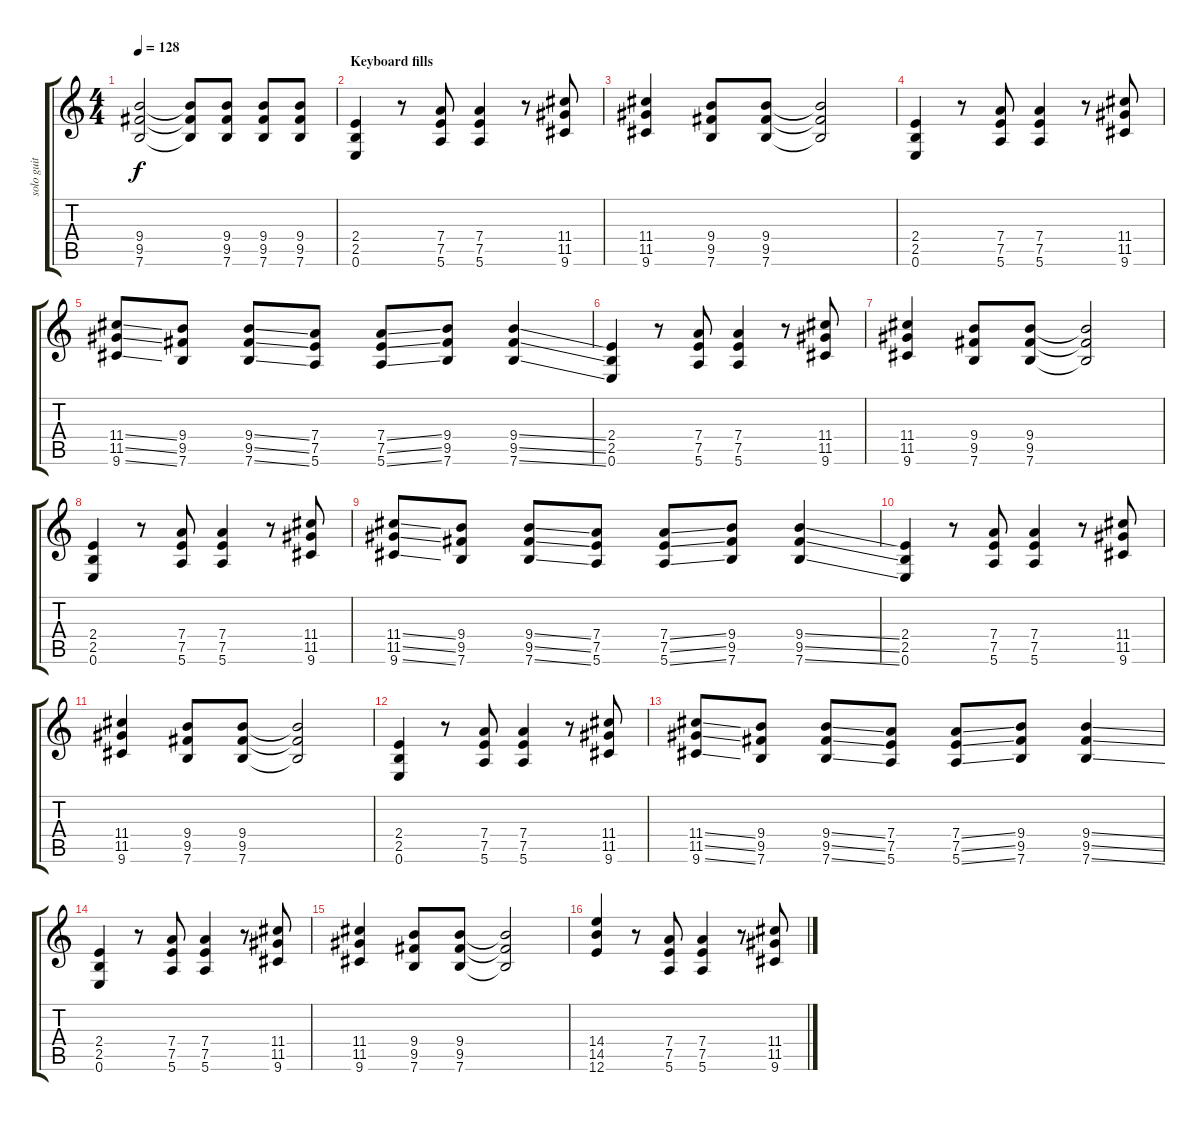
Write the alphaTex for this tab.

\track ("solo guit 2" "solo guit ") {instrument distortionguitar}
\staff {score tabs}
\tuning (E4 B3 G3 D3 A2 E2) {hide}
\ts (4 4)
\tempo 128
\clef g2
\ks c
(9.4{t} 9.5{t} 7.6{t}).2{dy f} (9.4{t} 9.5{t} 7.6{t}).8 (9.4 9.5 7.6).8 (9.4 9.5 7.6).8 (9.4 9.5 7.6).8 |
\section ("" "Keyboard fills")
(2.4 2.5 0.6).4 r.8 (7.4 7.5 5.6).8 (7.4 7.5 5.6).4 r.8 (11.4 11.5 9.6).8 |
(11.4 11.5 9.6).4 (9.4 9.5 7.6).8 (9.4 9.5 7.6).8 (9.4{t} 9.5{t} 7.6{t}).2 |
(2.4 2.5 0.6).4 r.8 (7.4 7.5 5.6).8 (7.4 7.5 5.6).4 r.8 (11.4 11.5 9.6).8 |
(11.4{ss} 11.5{ss} 9.6{ss}).8 (9.4 9.5 7.6).8 (9.4{ss} 9.5{ss} 7.6{ss}).8 (7.4 7.5 5.6).8 (7.4{ss} 7.5{ss} 5.6{ss}).8 (9.4 9.5 7.6).8 (9.4{ss} 9.5{ss} 7.6{ss}).4 |
(2.4 2.5 0.6).4 r.8 (7.4 7.5 5.6).8 (7.4 7.5 5.6).4 r.8 (11.4 11.5 9.6).8 |
(11.4 11.5 9.6).4 (9.4 9.5 7.6).8 (9.4 9.5 7.6).8 (9.4{t} 9.5{t} 7.6{t}).2 |
(2.4 2.5 0.6).4 r.8 (7.4 7.5 5.6).8 (7.4 7.5 5.6).4 r.8 (11.4 11.5 9.6).8 |
(11.4{ss} 11.5{ss} 9.6{ss}).8 (9.4 9.5 7.6).8 (9.4{ss} 9.5{ss} 7.6{ss}).8 (7.4 7.5 5.6).8 (7.4{ss} 7.5{ss} 5.6{ss}).8 (9.4 9.5 7.6).8 (9.4{ss} 9.5{ss} 7.6{ss}).4 |
(2.4 2.5 0.6).4 r.8 (7.4 7.5 5.6).8 (7.4 7.5 5.6).4 r.8 (11.4 11.5 9.6).8 |
(11.4 11.5 9.6).4 (9.4 9.5 7.6).8 (9.4 9.5 7.6).8 (9.4{t} 9.5{t} 7.6{t}).2 |
(2.4 2.5 0.6).4 r.8 (7.4 7.5 5.6).8 (7.4 7.5 5.6).4 r.8 (11.4 11.5 9.6).8 |
(11.4{ss} 11.5{ss} 9.6{ss}).8 (9.4 9.5 7.6).8 (9.4{ss} 9.5{ss} 7.6{ss}).8 (7.4 7.5 5.6).8 (7.4{ss} 7.5{ss} 5.6{ss}).8 (9.4 9.5 7.6).8 (9.4{ss} 9.5{ss} 7.6{ss}).4 |
(2.4 2.5 0.6).4 r.8 (7.4 7.5 5.6).8 (7.4 7.5 5.6).4 r.8 (11.4 11.5 9.6).8 |
(11.4 11.5 9.6).4 (9.4 9.5 7.6).8 (9.4 9.5 7.6).8 (9.4{t} 9.5{t} 7.6{t}).2 |
(14.4 14.5 12.6).4 r.8 (7.4 7.5 5.6).8 (7.4 7.5 5.6).4 r.8 (11.4 11.5 9.6).8
